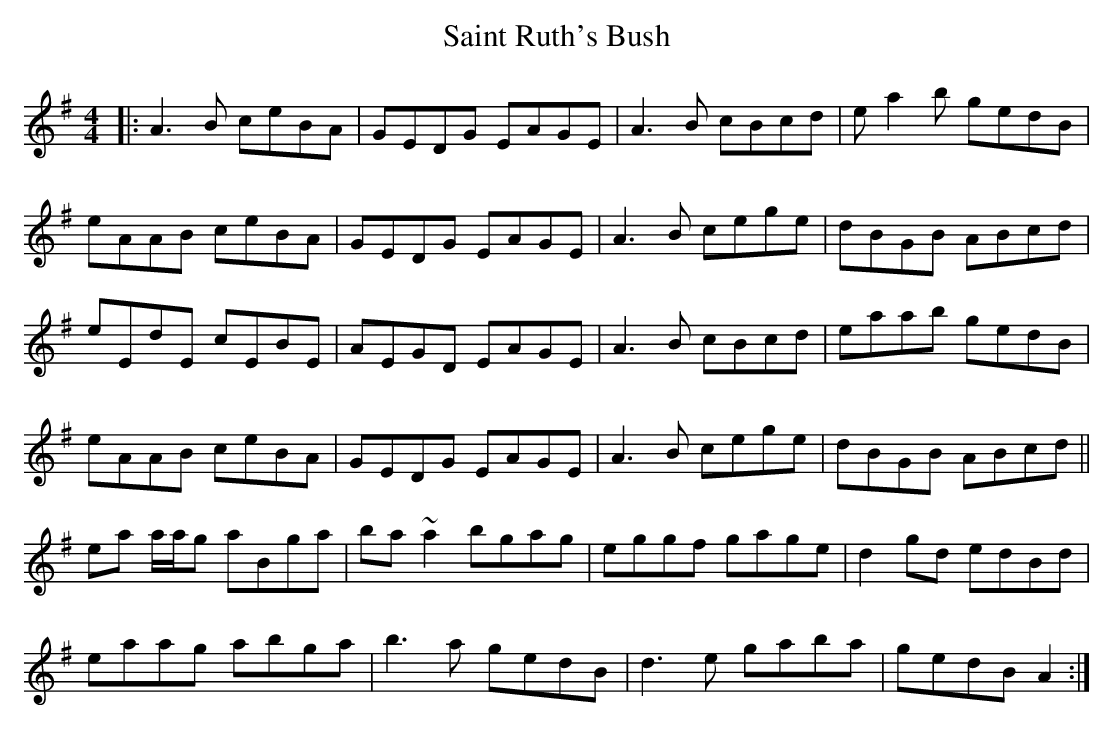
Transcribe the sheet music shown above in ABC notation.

X:1
T: Saint Ruth's Bush
M: 4/4
L: 1/8
K: Ador
|:A3B ceBA|GEDG EAGE|A3B cBcd|ea2b gedB|
eAAB ceBA|GEDG EAGE|A3B cege|dBGB ABcd|
eEdE cEBE|AEGD EAGE|A3B cBcd|eaab gedB|
eAAB ceBA|GEDG EAGE|A3B cege|dBGB ABcd||
ea a/a/g aBga|ba ~a2 bgag|eggf gage|d2 gd edBd|
eaag abga|b3 a gedB|d3 e gaba|gedB A2:|
